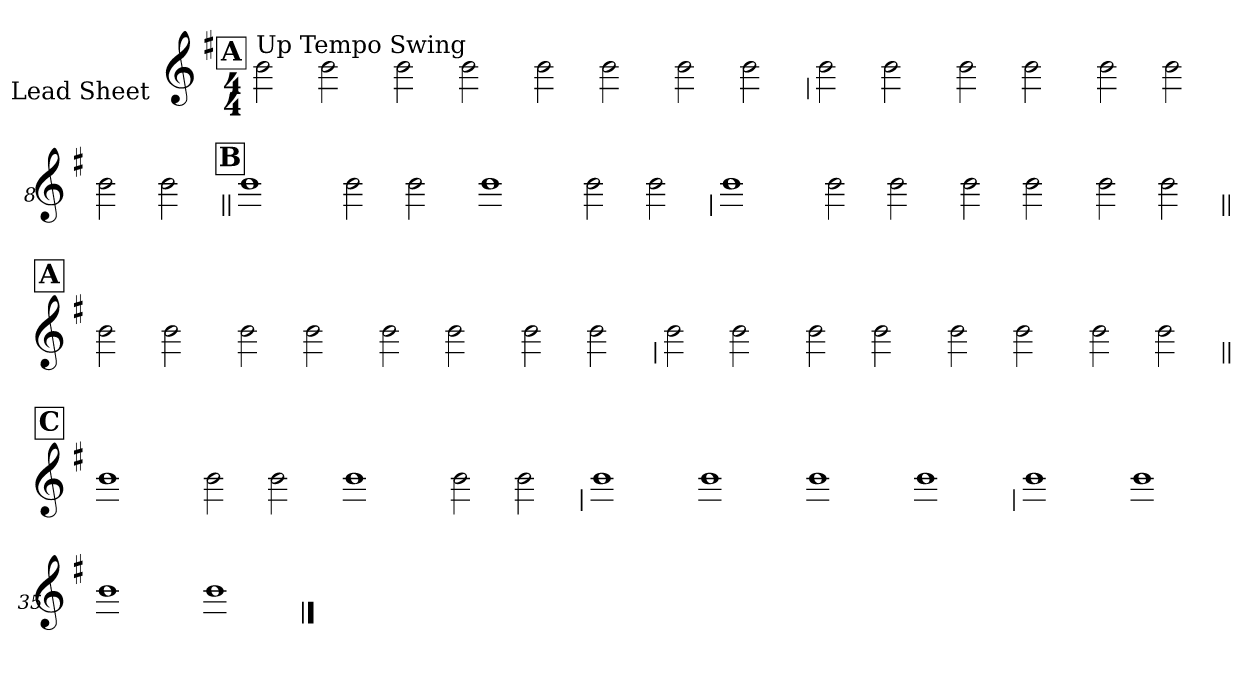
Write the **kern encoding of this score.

**kern
*part1
*staff1
*I"Lead Sheet
*stria0
*clefG2
*k[f#]
*G:
*M4/4
!!LO:REH:place=s1:a:t=A
=1||
!LO:TX:a:t=Up Tempo Swing
2b
2b
=2-
2b
2b
=3-
2b
2b
=4-
2b
2b
!!LO:LB:g=z
=5
2b
2b
=6-
2b
2b
=7-
2b
2b
=8-
2b
2b
!!LO:LB:g=z
!!LO:REH:place=s1:a:t=B
=9||
1b
=10-
2b
2b
=11-
1b
=12-
2b
2b
!!LO:LB:g=z
=13
1b
=14-
2b
2b
=15-
2b
2b
=16-
2b
2b
!!LO:LB:g=z
!!LO:REH:place=s1:a:t=A
=17||
2b
2b
=18-
2b
2b
=19-
2b
2b
=20-
2b
2b
!!LO:LB:g=z
=21
2b
2b
=22-
2b
2b
=23-
2b
2b
=24-
2b
2b
!!LO:LB:g=z
!!LO:REH:place=s1:a:t=C
=25||
1b
=26-
2b
2b
=27-
1b
=28-
2b
2b
!!LO:LB:g=z
=29
1b
=30-
1b
=31-
1b
=32-
1b
!!LO:LB:g=z
=33
1b
=34-
1b
=35-
1b
=36-
1b
==
*-
